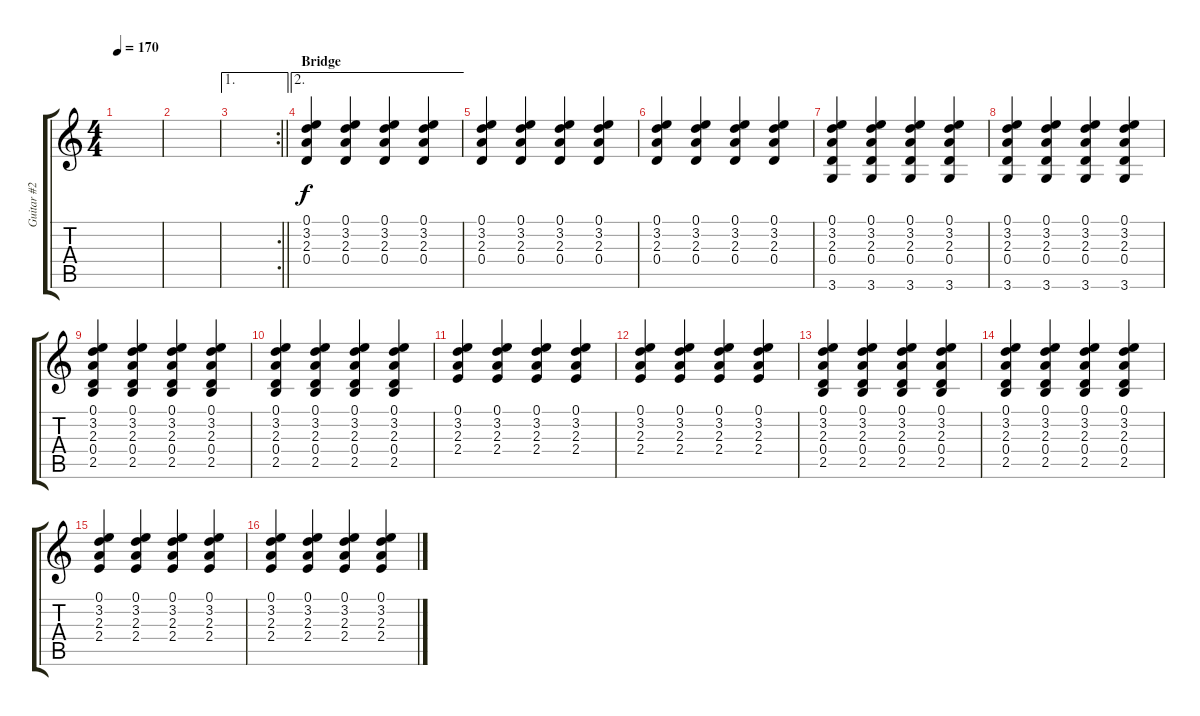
\track ("Guitar #2" "Guitar #2") {instrument distortionguitar}
\staff {score tabs}
\tuning (E4 B3 G3 D3 A2 E2) {hide}
\ts (4 4)
\tempo 170
\clef g2
\ks c
|
|
\ae 1
\rc 2
\barLineRight lightlight
|
\ae 2
\section ("" "Bridge")
(0.1 3.2 2.3 0.4).4 (0.1 3.2 2.3 0.4).4 (0.1 3.2 2.3 0.4).4 (0.1 3.2 2.3 0.4).4 |
(0.1 3.2 2.3 0.4).4 (0.1 3.2 2.3 0.4).4 (0.1 3.2 2.3 0.4).4 (0.1 3.2 2.3 0.4).4 |
(0.1 3.2 2.3 0.4).4 (0.1 3.2 2.3 0.4).4 (0.1 3.2 2.3 0.4).4 (0.1 3.2 2.3 0.4).4 |
(0.1 3.2 2.3 0.4 3.6).4 (0.1 3.2 2.3 0.4 3.6).4 (0.1 3.2 2.3 0.4 3.6).4 (0.1 3.2 2.3 0.4 3.6).4 |
(0.1 3.2 2.3 0.4 3.6).4 (0.1 3.2 2.3 0.4 3.6).4 (0.1 3.2 2.3 0.4 3.6).4 (0.1 3.2 2.3 0.4 3.6).4 |
(0.1 3.2 2.3 0.4 2.5).4 (0.1 3.2 2.3 0.4 2.5).4 (0.1 3.2 2.3 0.4 2.5).4 (0.1 3.2 2.3 0.4 2.5).4 |
(0.1 3.2 2.3 0.4 2.5).4 (0.1 3.2 2.3 0.4 2.5).4 (0.1 3.2 2.3 0.4 2.5).4 (0.1 3.2 2.3 0.4 2.5).4 |
(0.1 3.2 2.3 2.4).4 (0.1 3.2 2.3 2.4).4 (0.1 3.2 2.3 2.4).4 (0.1 3.2 2.3 2.4).4 |
(0.1 3.2 2.3 2.4).4 (0.1 3.2 2.3 2.4).4 (0.1 3.2 2.3 2.4).4 (0.1 3.2 2.3 2.4).4 |
(0.1 3.2 2.3 0.4 2.5).4 (0.1 3.2 2.3 0.4 2.5).4 (0.1 3.2 2.3 0.4 2.5).4 (0.1 3.2 2.3 0.4 2.5).4 |
(0.1 3.2 2.3 0.4 2.5).4 (0.1 3.2 2.3 0.4 2.5).4 (0.1 3.2 2.3 0.4 2.5).4 (0.1 3.2 2.3 0.4 2.5).4 |
(0.1 3.2 2.3 2.4).4 (0.1 3.2 2.3 2.4).4 (0.1 3.2 2.3 2.4).4 (0.1 3.2 2.3 2.4).4 |
(0.1 3.2 2.3 2.4).4 (0.1 3.2 2.3 2.4).4 (0.1 3.2 2.3 2.4).4 (0.1 3.2 2.3 2.4).4
